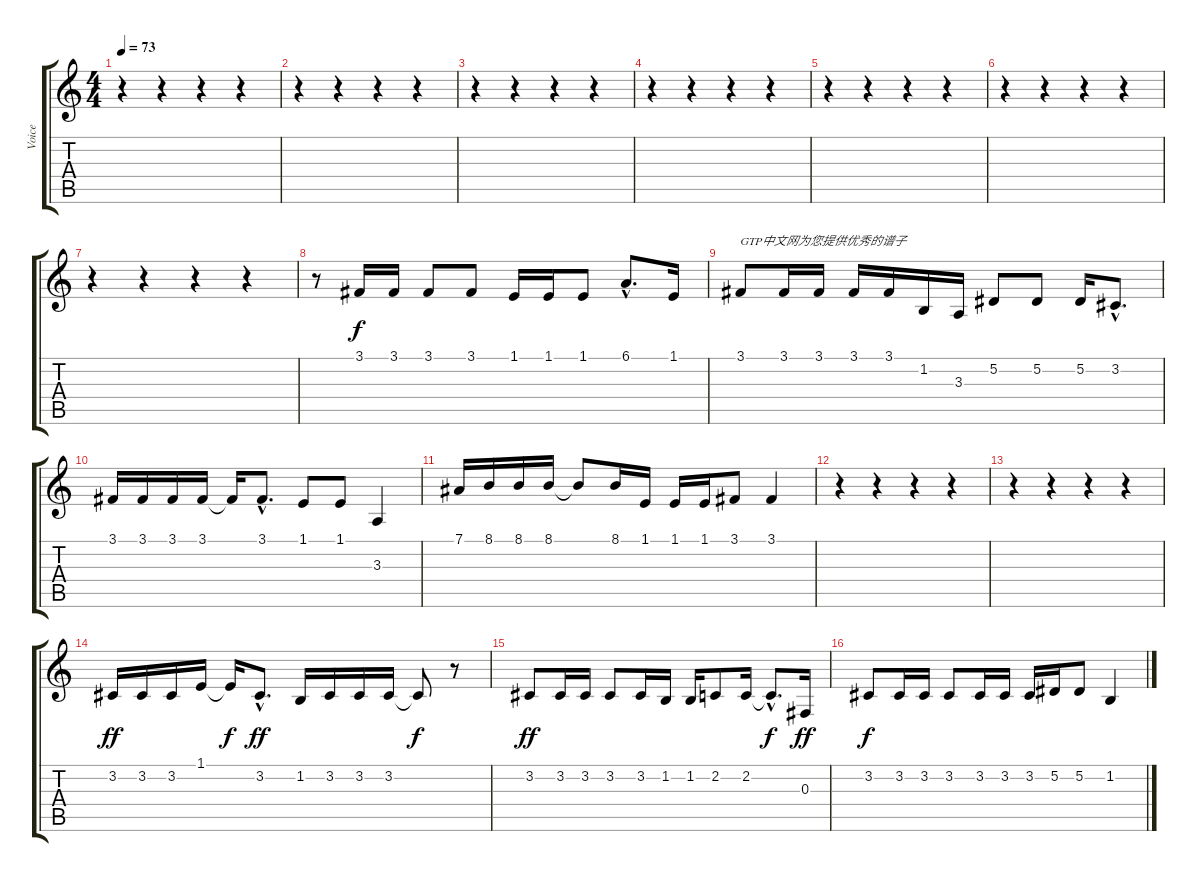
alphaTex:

\track ("Voice" "Voice") {instrument acousticgrandpiano}
\staff {score tabs}
\tuning (Eb4 Bb3 Gb3 Db3 Ab2 Eb2) {hide}
\ts (4 4)
\tempo 73
\clef g2
\ks c
r.4{dy f instrument acousticgrandpiano} r.4 r.4 r.4 |
r.4 r.4 r.4 r.4 |
r.4 r.4 r.4 r.4 |
r.4 r.4 r.4 r.4 |
r.4 r.4 r.4 r.4 |
r.4 r.4 r.4 r.4 |
r.4 r.4 r.4 r.4 |
r.8 3.1.16 3.1.16 3.1.8 3.1.8 1.1.16 1.1.16 1.1.8 6.1{hac}.8{d} 1.1.16 |
3.1.8{txt "GTP中文网为您提供优秀的谱子"} 3.1.16 3.1.16 3.1.16 3.1.16 1.2.16 3.3.16 5.2.8 5.2.8 5.2.16 3.2{hac}.8{d} |
3.1.16 3.1.16 3.1.16 3.1.16 3.1{t}.16 3.1{hac}.8{d} 1.1.8 1.1.8 3.3.4 |
7.1.16 8.1.16 8.1.16 8.1.16 8.1{t}.8 8.1.16 1.1.16 1.1.16 1.1.16 3.1.8 3.1.4 |
r.4 r.4 r.4 r.4 |
r.4 r.4 r.4 r.4 |
3.2.16{dy ff} 3.2.16 3.2.16 1.1.16 1.1{t}.16{dy f} 3.2{hac}.8{d dy ff} 1.2.16 3.2.16 3.2.16 3.2.16 3.2{t}.8{dy f} r.8 |
3.2.8{dy ff} 3.2.16 3.2.16 3.2.8 3.2.16 1.2.16 1.2.16 2.2.8 2.2.16 2.2{hac t}.8{d dy f} 0.3.16{dy ff} |
3.2.8{dy f} 3.2.16 3.2.16 3.2.8 3.2.16 3.2.16 3.2.16 5.2.16 5.2.8 1.2.4
